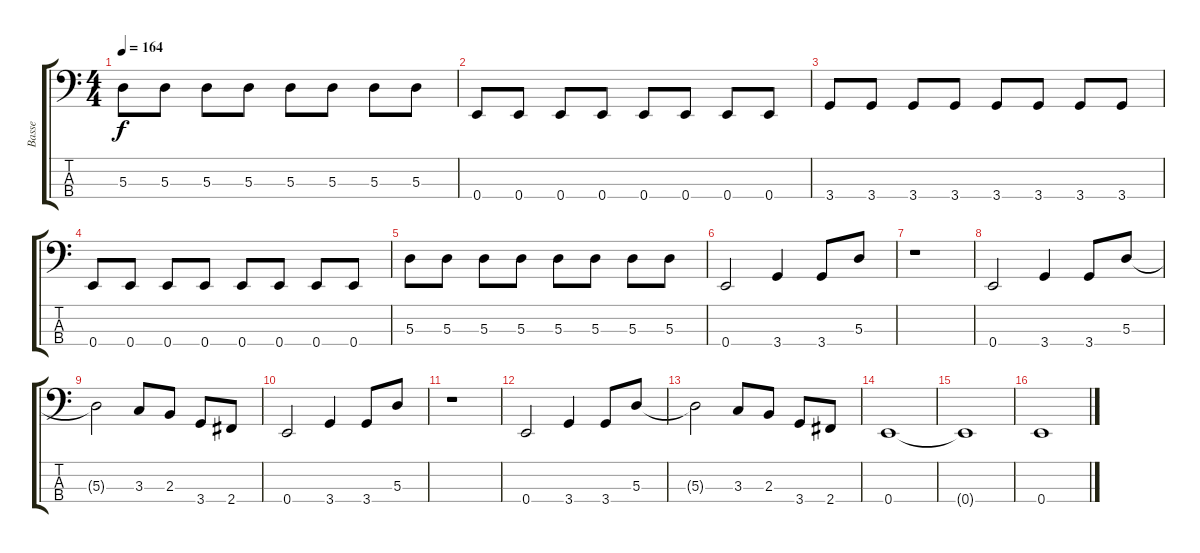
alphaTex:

\track ("Basse" "Basse") {instrument electricbasspick}
\staff {score tabs}
\tuning (G2 D2 A1 E1) {hide}
\ts (4 4)
\tempo 164
\clef f4
\ks c
5.3.8{dy f} 5.3.8 5.3.8 5.3.8 5.3.8 5.3.8 5.3.8 5.3.8 |
0.4.8 0.4.8 0.4.8 0.4.8 0.4.8 0.4.8 0.4.8 0.4.8 |
3.4.8 3.4.8 3.4.8 3.4.8 3.4.8 3.4.8 3.4.8 3.4.8 |
0.4.8 0.4.8 0.4.8 0.4.8 0.4.8 0.4.8 0.4.8 0.4.8 |
5.3.8 5.3.8 5.3.8 5.3.8 5.3.8 5.3.8 5.3.8 5.3.8 |
0.4.2 3.4.4 3.4.8 5.3.8 |
r.1 |
0.4.2 3.4.4 3.4.8 5.3.8 |
5.3{t}.2 3.3.8 2.3.8 3.4.8 2.4.8 |
0.4.2 3.4.4 3.4.8 5.3.8 |
r.1 |
0.4.2 3.4.4 3.4.8 5.3.8 |
5.3{t}.2 3.3.8 2.3.8 3.4.8 2.4.8 |
0.4.1 |
0.4{t}.1 |
0.4.1
